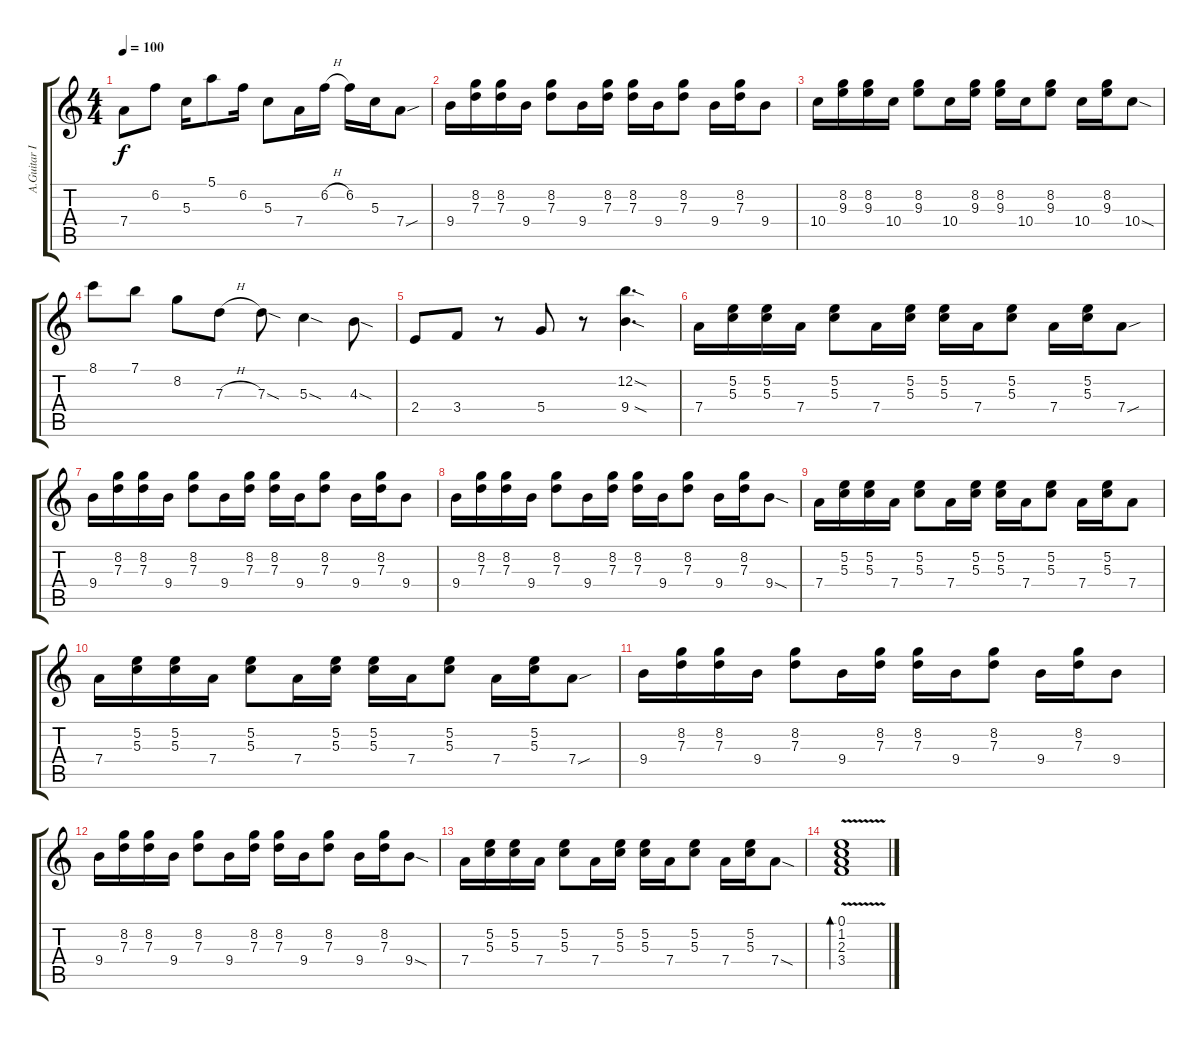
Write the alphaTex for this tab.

\track ("A.Guitar II" "A.Guitar I") {instrument acousticguitarnylon}
\staff {score tabs}
\tuning (E4 B3 G3 D3 A2 E2) {hide}
\ts (4 4)
\tempo 100
\clef g2
\ks c
7.4.8{dy f} 6.2.8 5.3.16 5.1.8 6.2.16 5.3.8 7.4.16 6.2{h}.16 6.2.16 5.3.16 7.4{sou}.8 |
9.4.16 (8.2 7.3).16 (8.2 7.3).16 9.4.16 (8.2 7.3).8 9.4.16 (8.2 7.3).16 (8.2 7.3).16 9.4.16 (8.2 7.3).8 9.4.16 (8.2 7.3).16 9.4.8 |
10.4.16 (8.2 9.3).16 (8.2 9.3).16 10.4.16 (8.2 9.3).8 10.4.16 (8.2 9.3).16 (8.2 9.3).16 10.4.16 (8.2 9.3).8 10.4.16 (8.2 9.3).16 10.4{sod}.8 |
8.1.8 7.1.8 8.2.8 7.3{h}.8 7.3{sod}.8 5.3{sod}.4 4.3{sod}.8 |
2.4.8 3.4.8 r.8 5.4.8 r.8 (12.2{sod} 9.4{sod}).4{d} |
7.4.16 (5.2 5.3).16 (5.2 5.3).16 7.4.16 (5.2 5.3).8 7.4.16 (5.2 5.3).16 (5.2 5.3).16 7.4.16 (5.2 5.3).8 7.4.16 (5.2 5.3).16 7.4{sou}.8 |
9.4.16 (8.2 7.3).16 (8.2 7.3).16 9.4.16 (8.2 7.3).8 9.4.16 (8.2 7.3).16 (8.2 7.3).16 9.4.16 (8.2 7.3).8 9.4.16 (8.2 7.3).16 9.4.8 |
9.4.16 (8.2 7.3).16 (8.2 7.3).16 9.4.16 (8.2 7.3).8 9.4.16 (8.2 7.3).16 (8.2 7.3).16 9.4.16 (8.2 7.3).8 9.4.16 (8.2 7.3).16 9.4{sod}.8 |
7.4.16 (5.2 5.3).16 (5.2 5.3).16 7.4.16 (5.2 5.3).8 7.4.16 (5.2 5.3).16 (5.2 5.3).16 7.4.16 (5.2 5.3).8 7.4.16 (5.2 5.3).16 7.4.8 |
7.4.16 (5.2 5.3).16 (5.2 5.3).16 7.4.16 (5.2 5.3).8 7.4.16 (5.2 5.3).16 (5.2 5.3).16 7.4.16 (5.2 5.3).8 7.4.16 (5.2 5.3).16 7.4{sou}.8 |
9.4.16 (8.2 7.3).16 (8.2 7.3).16 9.4.16 (8.2 7.3).8 9.4.16 (8.2 7.3).16 (8.2 7.3).16 9.4.16 (8.2 7.3).8 9.4.16 (8.2 7.3).16 9.4.8 |
9.4.16 (8.2 7.3).16 (8.2 7.3).16 9.4.16 (8.2 7.3).8 9.4.16 (8.2 7.3).16 (8.2 7.3).16 9.4.16 (8.2 7.3).8 9.4.16 (8.2 7.3).16 9.4{sod}.8 |
7.4.16 (5.2 5.3).16 (5.2 5.3).16 7.4.16 (5.2 5.3).8 7.4.16 (5.2 5.3).16 (5.2 5.3).16 7.4.16 (5.2 5.3).8 7.4.16 (5.2 5.3).16 7.4{sod}.8 |
(0.1 1.2 2.3 3.4{v}).1{bd 60}
